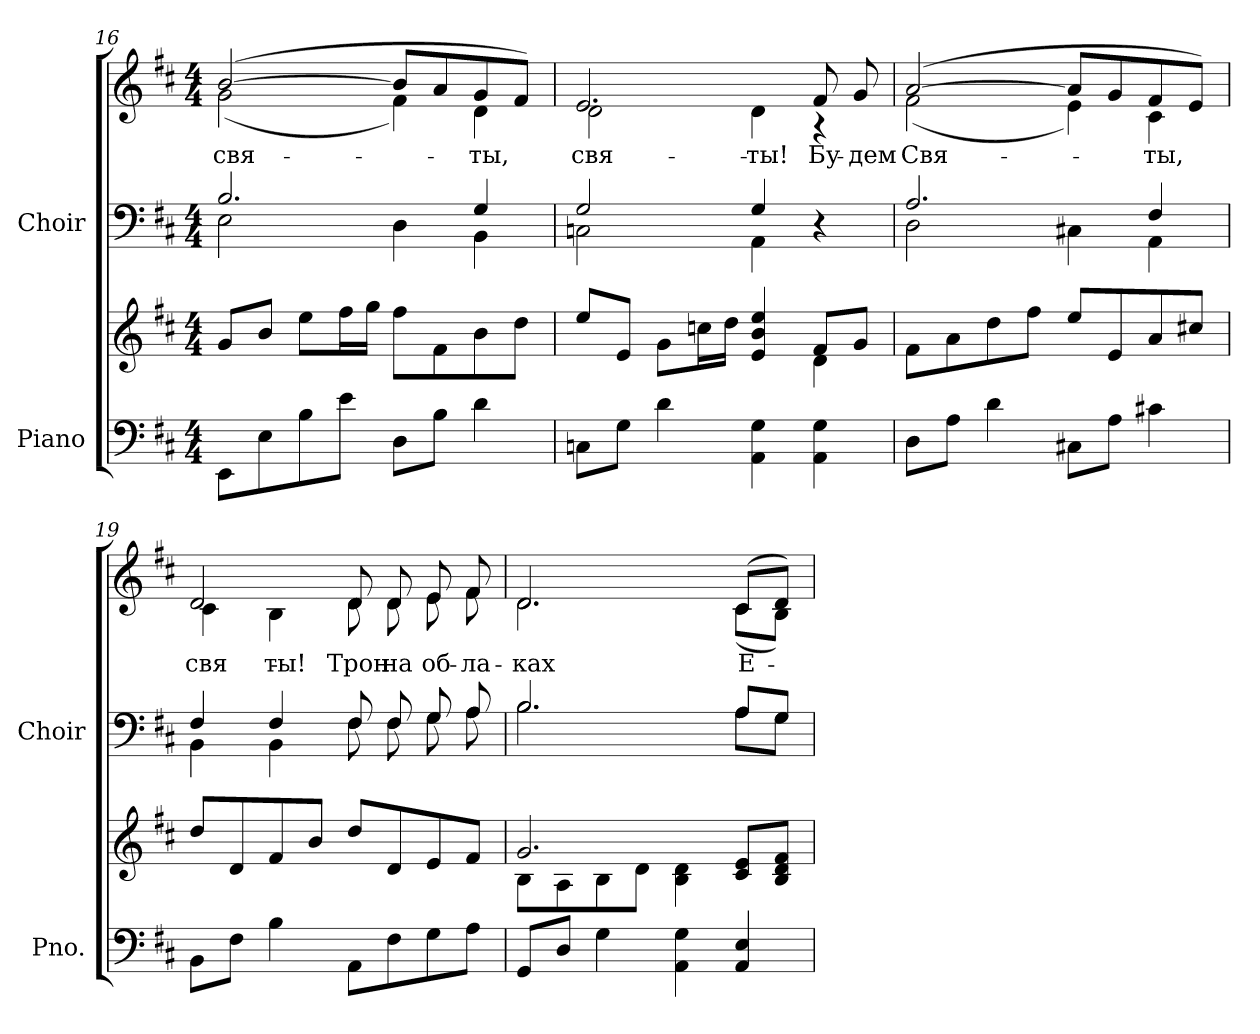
**kern	**kern	**kern	**kern	**text
*part2	*part2	*part1	*part1	*part1
*staff4	*staff3	*staff2	*staff1	*staff1
*I"Piano	*	*I"Choir	*	*
*I'Pno.	*	*I'Choir	*	*
!!LO:LB:g=z
*clefF4	*clefG2	*clefF4	*clefG2	*
*k[f#c#]	*k[f#c#]	*k[f#c#]	*k[f#c#]	*
*D:	*D:	*D:	*D:	*
*M4/4	*M4/4	*M4/4	*M4/4	*
=16	=16	=16	=16	=16
*	*	*^	*	*
!	!	!	!	!	!LO:LY:a:color=#000000
*	*	*	*	*^	*
!	!	!	!	!	!	!LO:LY:b:color=#000000
8EEi\L	8gi/L	2.Bi/	2Ei\	([>2bi/	(2gi\	свя-
8Ei\	8bi/J	.	.	.	.	.
8Bi\	8eei\L	.	.	.	.	.
8ei\J	16ff#i\L	.	.	.	.	.
.	16ggi\JJ	.	.	.	.	.
8Di\L	8ff#i\L	.	4Di\	8bi/L]	4f#i\)	.
8Bi\J	8f#i\	.	.	8ai/	.	.
!	!	!	!	!	!	!LO:LY:b:color=#000000
4di\	8bi\	4Gi/	4BBi\	8gi/	4di\	-ты,
.	8ddi\J	.	.	8f#i/J)	.	.
=17	=17	=17	=17	=17	=17	=17
*	*^	*	*	*	*	*
!	!	!	!	!	!	!	!LO:LY:a:color=#000000
!	!	!	!	!	!	!	!LO:LY:b:color=#000000
8Cni\L	8eei/L	2.di\yy	2Gi/	2Cni\	2.ei/	2di\	свя-
8Gi\J	8ei/J	.	.	.	.	.	.
4di\	8gi\L	.	.	.	.	.	.
.	16ccni\L	.	.	.	.	.	.
.	16ddi\JJ	.	.	.	.	.	.
!	!	!	!	!	!	!	!LO:LY:b:color=#000000
4AAi\ 4Gi	4ei/ 4bi 4eei	.	4Gi/	4AAi\	.	4di\	-ты!
!	!	!	!	!	!	!	!LO:LY:a:color=#000000
4AAi\ 4Gi	8f#i/L	4di\	4r	4ryy	8f#i/	4r	Бу-
!	!	!	!	!	!	!	!LO:LY:a:color=#000000
.	8gi/J	.	.	.	8gi/	.	-дем
*	*v	*v	*	*	*	*	*
=18	=18	=18	=18	=18	=18	=18
!	!	!	!	!	!	!LO:LY:a:color=#000000
!	!	!	!	!	!	!LO:LY:b:color=#000000
8Di\L	8f#i\L	2.Ai/	2Di\	([>2ai/	(2f#i\	Свя-
8Ai\J	8ai\	.	.	.	.	.
4di\	8ddi\	.	.	.	.	.
.	8ff#i\J	.	.	.	.	.
8C#Xi\L	8eei/L	.	4C#Xi\	8ai/L]	4ei\)	.
8Ai\J	8ei/	.	.	8gi/	.	.
!	!	!	!	!	!	!LO:LY:b:color=#000000
4c#Xi\	8ai/	4F#i/	4AAi\	8f#i/	4c#i\	-ты,
.	8cc#Xi/J	.	.	8ei/J)	.	.
=19	=19	=19	=19	=19	=19	=19
!	!	!	!	!	!	!LO:LY:a:color=#000000
!	!	!	!	!	!	!LO:LY:b:color=#000000
8BBi\L	8ddi/L	4F#i/	4BBi\	2di/	4c#i\	свя-
8F#i\J	8di/	.	.	.	.	.
!	!	!	!	!	!	!LO:LY:b:color=#000000
4Bi\	8f#i/	4F#i/	4BBi\	.	4Bi\	-ты!
.	8bi/J	.	.	.	.	.
!	!	!	!	!	!	!LO:LY:b:color=#000000
8AAi\L	8ddi/L	8F#i/	8F#i\	8di/	8di\	Трон
!	!	!	!	!	!	!LO:LY:b:color=#000000
8F#i\	8di/	8F#i/	8F#i\	8di/	8di\	на
!	!	!	!	!	!	!LO:LY:b:color=#000000
8Gi\	8ei/	8Gi/	8Gi\	8ei/	8ei\	об-
!	!	!	!	!	!	!LO:LY:b:color=#000000
8Ai\J	8f#i/J	8Ai/	8Ai\	8f#i/	8f#i\	-ла-
!!LO:PB:g=z	!!
=20	=20	=20	=20	=20	=20	=20
*	*^	*	*	*	*	*
!	!	!	!	!	!	!	!LO:LY:b:color=#000000
8GGi/L	2.gi/	8Bi\L	2.Bi/	2.Bi\	2.di/	2.di\	-ках
8Di/J	.	8Ai\	.	.	.	.	.
4Gi\	.	8Bi\	.	.	.	.	.
.	.	8di\J	.	.	.	.	.
4AAi\ 4Gi	.	4Bi\ 4di	.	.	.	.	.
!	!	!	!	!	!	!	!LO:LY:b:color=#000000
4AAi/ 4Ei	8c#i/ 8eiL	4Bi\yy	8Ai/L	8Ai\L	(8c#i/L	(8c#i\L	Е-
.	8Bi/ 8di 8f#iJ	.	8Gi/J	8Gi\J	8di/J)	8Bi\J)	.
*	*v	*v	*	*	*	*	*
*	*	*v	*v	*	*	*
*	*	*	*v	*v	*
=	=	=	=	=
*-	*-	*-	*-	*-
